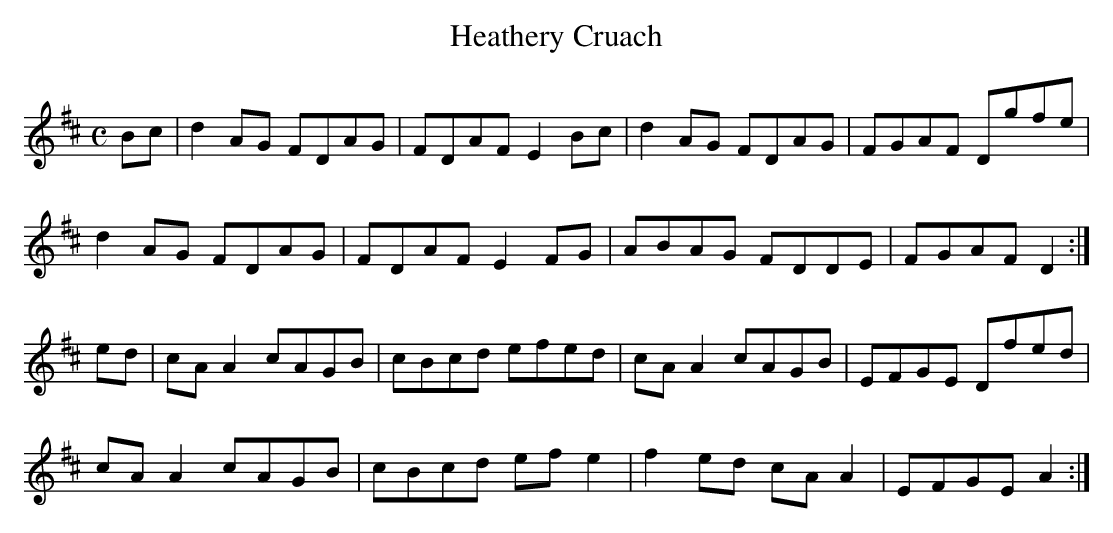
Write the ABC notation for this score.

X:1
T:Heathery Cruach
M:C
L:1/8
K:D Major
Bc|d2AG FDAG|FDAF E2Bc|d2AG FDAG|FGAF Dgfe|!
d2AG FDAG|FDAF E2FG|ABAG FDDE|FGAF D2:|!
ed|cAA2 cAGB|cBcd efed|cAA2 cAGB|EFGE Dfed|!
cAA2 cAGB|cBcd efe2|f2ed cAA2|EFGE A2:|!
